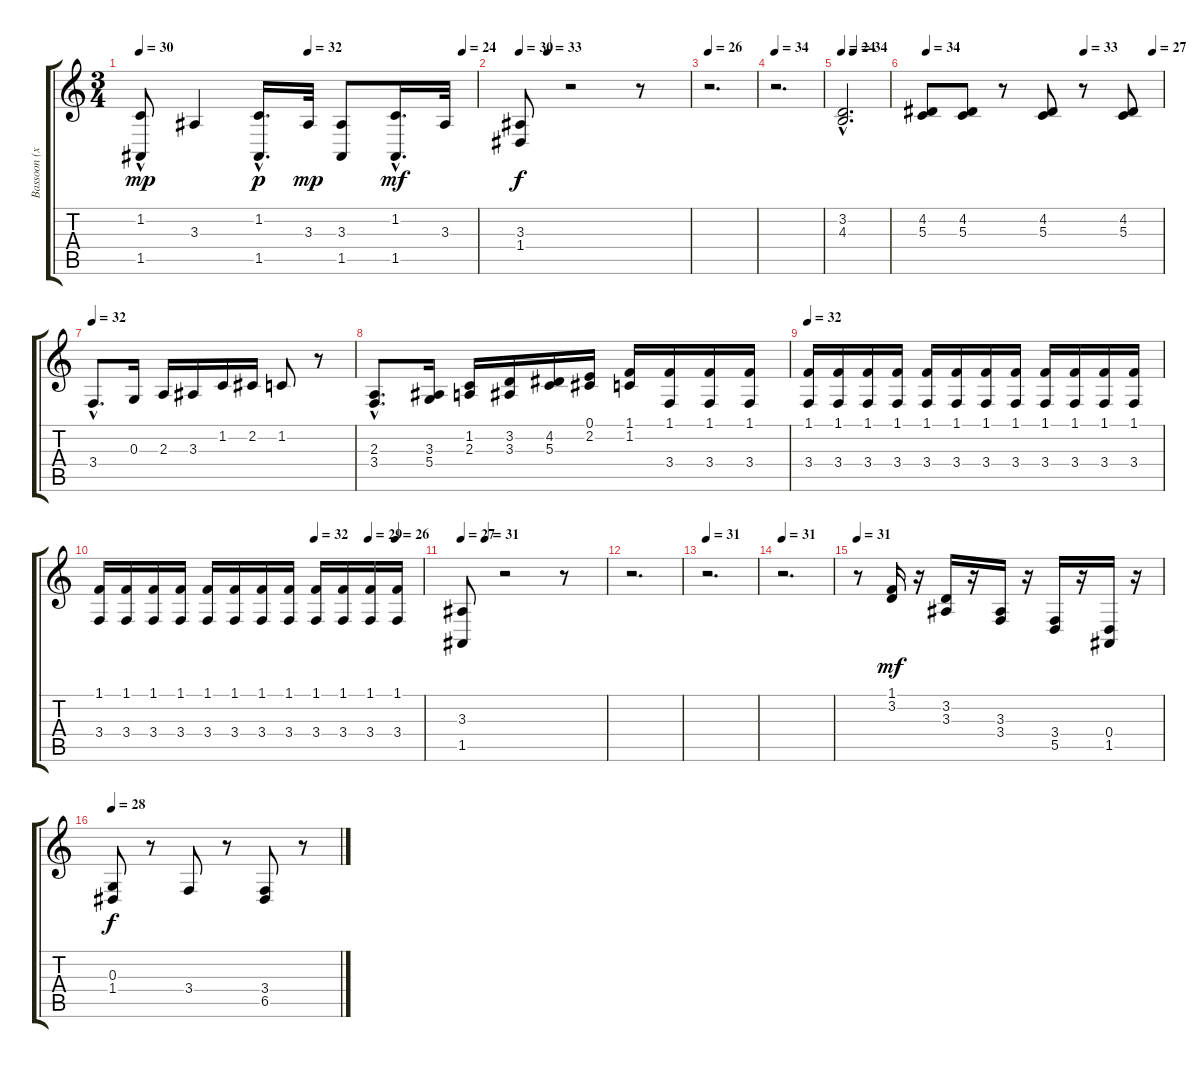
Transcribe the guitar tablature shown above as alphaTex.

\track ("Bassoon (x2)" "Bassoon (x") {instrument bassoon}
\staff {score tabs}
\tuning (E4 B3 G3 D3 A2 E2) {hide}
\ts (3 4)
\tempo 30
\tempo (32 0.5)
\tempo (24 0.9583333333333334)
\clef g2
\ks c
(1.2 1.5{hac}).8{dy mp} 3.3.4 (1.2{hac} 1.5).16{d dy p} 3.3.32{dy mp} (3.3 1.5).8 (1.2{hac} 1.5).16{d dy mf} 3.3.32 |
\tempo 30
\tempo (33 0.16666666666666666)
(3.3 1.4).8{dy f} r.2 r.8 |
\tempo 26
r.2{d} |
\tempo 34
r.2{d} |
\tempo 24
\tempo (34 0.25)
(3.2{hac} 4.3{hac}).2{d} |
\tempo 34
\tempo (33 0.6666666666666666)
\tempo (27 0.9583333333333334)
(4.2 5.3).8 (4.2 5.3).8 r.8 (4.2 5.3).8 r.8 (4.2 5.3).8 |
\tempo 32
3.4{hac}.8{d} 0.3.16 2.3.16 3.3.16 1.2.16 2.2.16 1.2.8 r.8 |
(2.3{hac} 3.4{hac}).8{d} (3.3 5.4).16 (1.2 2.3).16 (3.2 3.3).16 (4.2 5.3).16 (0.1 2.2).16 (1.1 1.2).16 (1.1 3.4).16 (1.1 3.4).16 (1.1 3.4).16 |
\tempo 32
(1.1 3.4).16 (1.1 3.4).16 (1.1 3.4).16 (1.1 3.4).16 (1.1 3.4).16 (1.1 3.4).16 (1.1 3.4).16 (1.1 3.4).16 (1.1 3.4).16 (1.1 3.4).16 (1.1 3.4).16 (1.1 3.4).16 |
\tempo (32 0.6666666666666666)
\tempo (29 0.8333333333333334)
\tempo (26 0.9166666666666666)
(1.1 3.4).16 (1.1 3.4).16 (1.1 3.4).16 (1.1 3.4).16 (1.1 3.4).16 (1.1 3.4).16 (1.1 3.4).16 (1.1 3.4).16 (1.1 3.4).16 (1.1 3.4).16 (1.1 3.4).16 (1.1 3.4).16 |
\tempo 27
\tempo (31 0.16666666666666666)
(3.3 1.5).8 r.2 r.8 |
r.2{d} |
\tempo 31
r.2{d} |
\tempo 31
r.2{d} |
\tempo 31
r.8 (1.1 3.2).16{dy mf} r.16 (3.2 3.3).16 r.16 (3.3 3.4).16 r.16 (3.4 5.5).16 r.16 (0.4 1.5).16 r.16 |
\tempo 28
(0.3 1.4).8{dy f} r.8 3.4.8 r.8 (3.4 6.5).8 r.8
